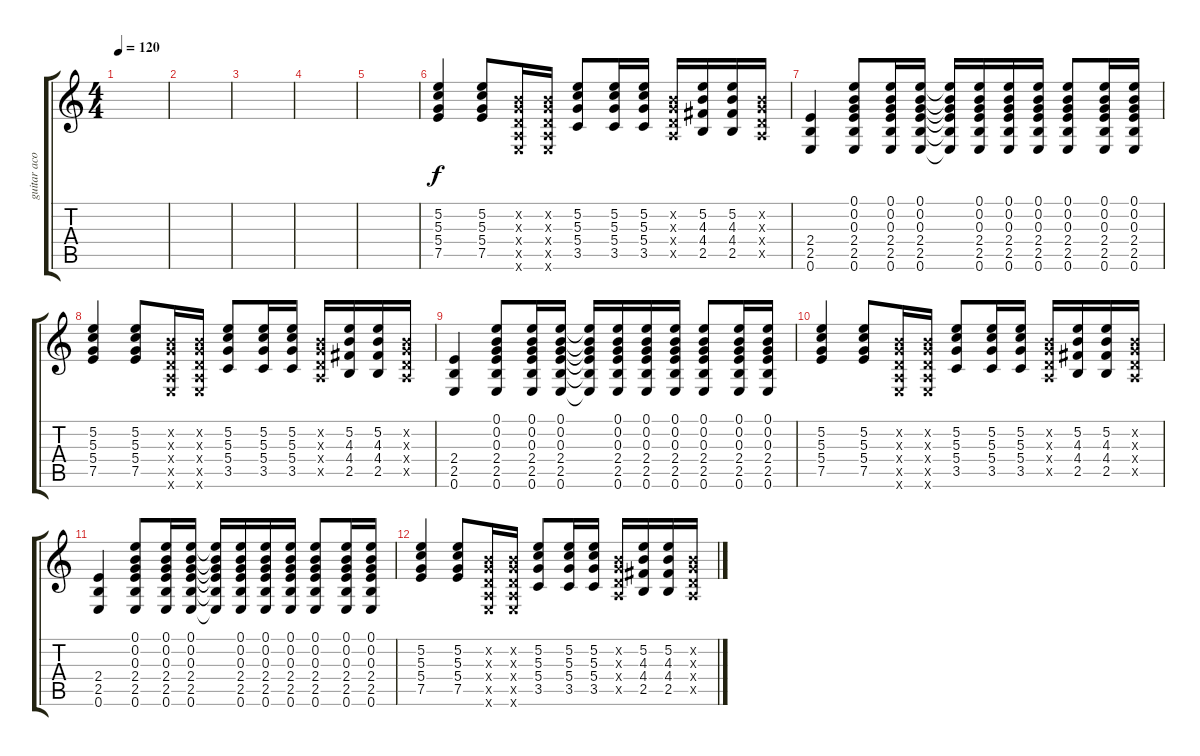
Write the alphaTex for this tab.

\track ("guitar acoustique" "guitar aco") {instrument acousticguitarsteel}
\staff {score tabs}
\tuning (E4 B3 G3 D3 A2 E2) {hide}
\ts (4 4)
\tempo 120
\clef g2
\ks c
|
|
|
|
|
(5.2 5.3 5.4 7.5).4 (5.2 5.3 5.4 7.5).8 (0.2{x} 0.3{x} 0.4{x} 0.5{x} 0.6{x}).16 (0.2{x} 0.3{x} 0.4{x} 0.5{x} 0.6{x}).16 (5.2 5.3 5.4 3.5).8 (5.2 5.3 5.4 3.5).16 (5.2 5.3 5.4 3.5).16 (0.2{x} 0.3{x} 0.4{x} 0.5{x}).16 (5.2 4.3 4.4 2.5).16 (5.2 4.3 4.4 2.5).16 (0.2{x} 0.3{x} 0.4{x} 0.5{x}).16 |
(2.4 2.5 0.6).4 (0.1 0.2 0.3 2.4 2.5 0.6).8 (0.1 0.2 0.3 2.4 2.5 0.6).16 (0.1 0.2 0.3 2.4 2.5 0.6).16 (0.1{t} 0.2{t} 0.3{t} 2.4{t} 2.5{t} 0.6{t}).16 (0.1 0.2 0.3 2.4 2.5 0.6).16 (0.1 0.2 0.3 2.4 2.5 0.6).16 (0.1 0.2 0.3 2.4 2.5 0.6).16 (0.1 0.2 0.3 2.4 2.5 0.6).8 (0.1 0.2 0.3 2.4 2.5 0.6).16 (0.1 0.2 0.3 2.4 2.5 0.6).16 |
(5.2 5.3 5.4 7.5).4 (5.2 5.3 5.4 7.5).8 (0.2{x} 0.3{x} 0.4{x} 0.5{x} 0.6{x}).16 (0.2{x} 0.3{x} 0.4{x} 0.5{x} 0.6{x}).16 (5.2 5.3 5.4 3.5).8 (5.2 5.3 5.4 3.5).16 (5.2 5.3 5.4 3.5).16 (0.2{x} 0.3{x} 0.4{x} 0.5{x}).16 (5.2 4.3 4.4 2.5).16 (5.2 4.3 4.4 2.5).16 (0.2{x} 0.3{x} 0.4{x} 0.5{x}).16 |
(2.4 2.5 0.6).4 (0.1 0.2 0.3 2.4 2.5 0.6).8 (0.1 0.2 0.3 2.4 2.5 0.6).16 (0.1 0.2 0.3 2.4 2.5 0.6).16 (0.1{t} 0.2{t} 0.3{t} 2.4{t} 2.5{t} 0.6{t}).16 (0.1 0.2 0.3 2.4 2.5 0.6).16 (0.1 0.2 0.3 2.4 2.5 0.6).16 (0.1 0.2 0.3 2.4 2.5 0.6).16 (0.1 0.2 0.3 2.4 2.5 0.6).8 (0.1 0.2 0.3 2.4 2.5 0.6).16 (0.1 0.2 0.3 2.4 2.5 0.6).16 |
(5.2 5.3 5.4 7.5).4 (5.2 5.3 5.4 7.5).8 (0.2{x} 0.3{x} 0.4{x} 0.5{x} 0.6{x}).16 (0.2{x} 0.3{x} 0.4{x} 0.5{x} 0.6{x}).16 (5.2 5.3 5.4 3.5).8 (5.2 5.3 5.4 3.5).16 (5.2 5.3 5.4 3.5).16 (0.2{x} 0.3{x} 0.4{x} 0.5{x}).16 (5.2 4.3 4.4 2.5).16 (5.2 4.3 4.4 2.5).16 (0.2{x} 0.3{x} 0.4{x} 0.5{x}).16 |
(2.4 2.5 0.6).4 (0.1 0.2 0.3 2.4 2.5 0.6).8 (0.1 0.2 0.3 2.4 2.5 0.6).16 (0.1 0.2 0.3 2.4 2.5 0.6).16 (0.1{t} 0.2{t} 0.3{t} 2.4{t} 2.5{t} 0.6{t}).16 (0.1 0.2 0.3 2.4 2.5 0.6).16 (0.1 0.2 0.3 2.4 2.5 0.6).16 (0.1 0.2 0.3 2.4 2.5 0.6).16 (0.1 0.2 0.3 2.4 2.5 0.6).8 (0.1 0.2 0.3 2.4 2.5 0.6).16 (0.1 0.2 0.3 2.4 2.5 0.6).16 |
(5.2 5.3 5.4 7.5).4 (5.2 5.3 5.4 7.5).8 (0.2{x} 0.3{x} 0.4{x} 0.5{x} 0.6{x}).16 (0.2{x} 0.3{x} 0.4{x} 0.5{x} 0.6{x}).16 (5.2 5.3 5.4 3.5).8 (5.2 5.3 5.4 3.5).16 (5.2 5.3 5.4 3.5).16 (0.2{x} 0.3{x} 0.4{x} 0.5{x}).16 (5.2 4.3 4.4 2.5).16 (5.2 4.3 4.4 2.5).16 (0.2{x} 0.3{x} 0.4{x} 0.5{x}).16
